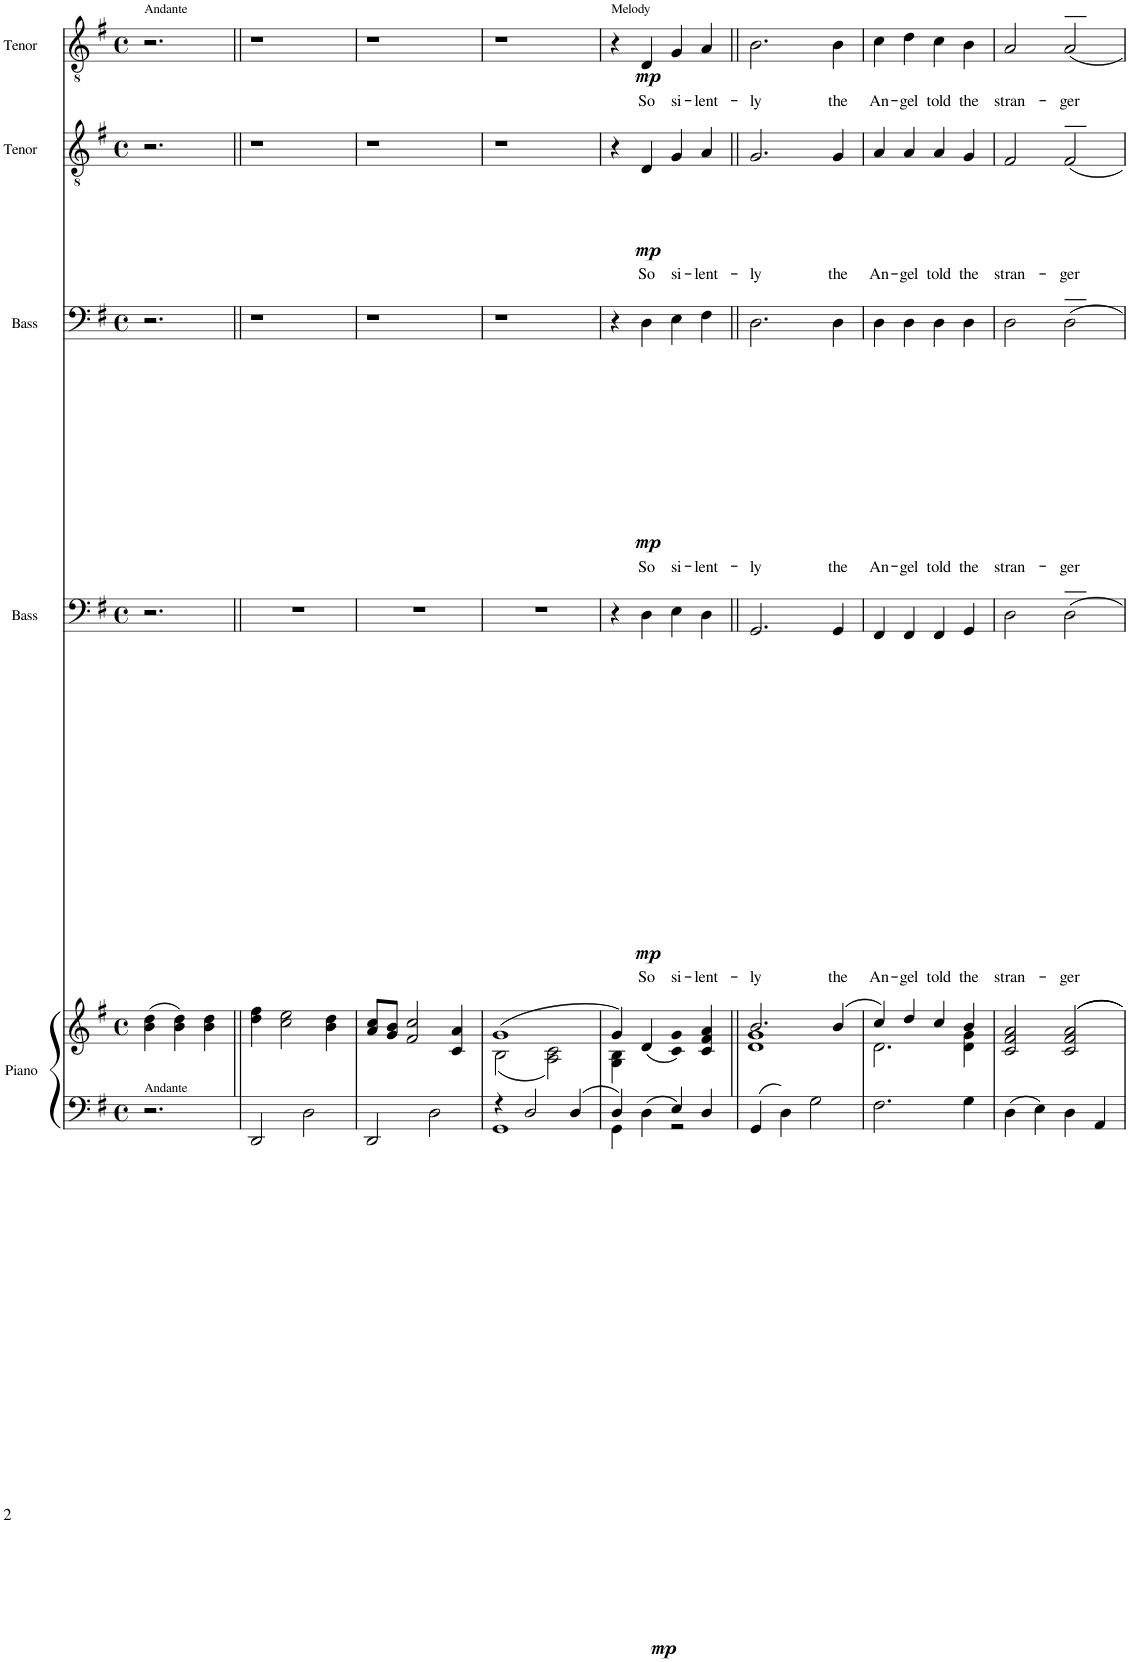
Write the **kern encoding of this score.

**kern	**kern	**dynam	**kern	**text	**dynam	**kern	**text	**dynam	**kern	**text	**dynam	**kern	**text	**dynam
*part5	*part5	*part5	*part4	*part4	*part4	*part3	*part3	*part3	*part2	*part2	*part2	*part1	*part1	*part1
*staff6	*staff5	*staff5/6	*staff4	*staff4	*staff4	*staff3	*staff3	*staff3	*staff2	*staff2	*staff2	*staff1	*staff1	*staff1
*I"Piano	*	*	*I"Bass	*	*	*I"Bass	*	*	*I"Tenor	*	*	*I"Tenor	*	*
*I'Pno.	*	*	*I'B.	*	*	*I'B.	*	*	*I'T.	*	*	*I'T.	*	*
*clefF4	*clefG2	*	*clefF4	*	*	*clefF4	*	*	*clefGv2	*	*	*clefGv2	*	*
*k[f#]	*k[f#]	*	*k[f#]	*	*	*k[f#]	*	*	*k[f#]	*	*	*k[f#]	*	*
*M4/4	*M4/4	*	*M4/4	*	*	*M4/4	*	*	*M4/4	*	*	*M4/4	*	*
*met(c)	*met(c)	*	*met(c)	*	*	*met(c)	*	*	*met(c)	*	*	*met(c)	*	*
=	=	=	=	=	=	=	=	=	=	=	=	=	=	=
!	!	!	!	!	!	!	!	!	!	!	!	!LO:TX:a:t=Andante	!	!
!LO:TX:a:t=Andante	!	!	!	!	!	!	!	!	!	!	!	!	!	!
2.r	(4b\ 4dd\	.	2.r	.	.	2.r	.	.	2.r	.	.	2.r	.	.
.	4b\ 4dd\)	.	.	.	.	.	.	.	.	.	.	.	.	.
.	4b\ 4dd\	.	.	.	.	.	.	.	.	.	.	.	.	.
=1||	=1||	=1||	=1||	=1||	=1||	=1||	=1||	=1||	=1||	=1||	=1||	=1||	=1||	=1||
2DD/	4dd\ 4ff#\	.	1r	.	.	1r	.	.	1r	.	.	1r	.	.
.	2cc\ 2ee\	.	.	.	.	.	.	.	.	.	.	.	.	.
2D\	.	.	.	.	.	.	.	.	.	.	.	.	.	.
.	4b\ 4dd\	.	.	.	.	.	.	.	.	.	.	.	.	.
=2	=2	=2	=2	=2	=2	=2	=2	=2	=2	=2	=2	=2	=2	=2
2DD/	8a/ 8cc/L	.	1r	.	.	1r	.	.	1r	.	.	1r	.	.
.	8g/ 8b/J	.	.	.	.	.	.	.	.	.	.	.	.	.
.	2f#/ 2cc/	.	.	.	.	.	.	.	.	.	.	.	.	.
2D\	.	.	.	.	.	.	.	.	.	.	.	.	.	.
.	4c/ 4a/	.	.	.	.	.	.	.	.	.	.	.	.	.
=3	=3	=3	=3	=3	=3	=3	=3	=3	=3	=3	=3	=3	=3	=3
*^	*^	*	*	*	*	*	*	*	*	*	*	*	*	*
4r	1GG	(1g	(2B\	.	1r	.	.	1r	.	.	1r	.	.	1r	.	.
2D/	.	.	.	.	.	.	.	.	.	.	.	.	.	.	.	.
.	.	.	2A\ 2c\)	.	.	.	.	.	.	.	.	.	.	.	.	.
4D/	.	.	.	.	.	.	.	.	.	.	.	.	.	.	.	.
=4	=4	=4	=4	=4	=4	=4	=4	=4	=4	=4	=4	=4	=4	=4	=4	=4
!	!	!	!	!	!	!	!	!	!	!	!	!	!	!LO:TX:a:t=Melody	!	!
4D/	4GG\	4g/)	4G\ 4B\	.	4r	.	.	4r	.	.	4r	.	.	4r	.	.
!	!	!	!	!LO:DY:b=2	!	!LO:LY:b	!LO:DY:b	!	!LO:LY:b	!LO:DY:b	!	!LO:LY:b	!LO:DY:b	!	!LO:LY:b	!LO:DY:b
4D\	4ryy	(4d/	4ryy	mp	4D\	So	mp	4D\	So	mp	4D/	So	mp	4D/	So	mp
!	!	!	!	!	!	!LO:LY:b	!	!	!LO:LY:b	!	!	!LO:LY:b	!	!	!LO:LY:b	!
4E/	2r	4c 4g)	2ryy	.	4E\	si-	.	4E\	si-	.	4G/	si-	.	4G/	si-	.
!	!	!	!	!	!	!LO:LY:b	!	!	!LO:LY:b	!	!	!LO:LY:b	!	!	!LO:LY:b	!
4D/	.	4c/ 4f#/ 4a/	.	.	4D\	-lent-	.	4F#\	-lent-	.	4A/	-lent-	.	4A/	-lent-	.
*v	*v	*	*	*	*	*	*	*	*	*	*	*	*	*	*	*
=5||	=5||	=5||	=5||	=5||	=5||	=5||	=5||	=5||	=5||	=5||	=5||	=5||	=5||	=5||	=5||
!	!	!	!	!	!LO:LY:b	!	!	!LO:LY:b	!	!	!LO:LY:b	!	!	!LO:LY:b	!
4GG/	2.b/	1d 1g	.	2.GG/	-ly	.	2.D\	-ly	.	2.G/	-ly	.	2.B\	-ly	.
4D\	.	.	.	.	.	.	.	.	.	.	.	.	.	.	.
2G\	.	.	.	.	.	.	.	.	.	.	.	.	.	.	.
!	!	!	!	!	!LO:LY:b	!	!	!LO:LY:b	!	!	!LO:LY:b	!	!	!LO:LY:b	!
.	(4b/	.	.	4GG/	the	.	4D\	the	.	4G/	the	.	4B\	the	.
=6	=6	=6	=6	=6	=6	=6	=6	=6	=6	=6	=6	=6	=6	=6	=6
!	!	!	!	!	!LO:LY:b	!	!	!LO:LY:b	!	!	!LO:LY:b	!	!	!LO:LY:b	!
2.F#\	4cc/)	2.d\	.	4FF#/	An-	.	4D\	An-	.	4A/	An-	.	4c\	An-	.
!	!	!	!	!	!LO:LY:b	!	!	!LO:LY:b	!	!	!LO:LY:b	!	!	!LO:LY:b	!
.	4dd/	.	.	4FF#/	-gel	.	4D\	-gel	.	4A/	-gel	.	4d\	-gel	.
!	!	!	!	!	!LO:LY:b	!	!	!LO:LY:b	!	!	!LO:LY:b	!	!	!LO:LY:b	!
.	4cc/	.	.	4FF#/	told	.	4D\	told	.	4A/	told	.	4c\	told	.
!	!	!	!	!	!LO:LY:b	!	!	!LO:LY:b	!	!	!LO:LY:b	!	!	!LO:LY:b	!
4G\	4b/	4d\ 4g\	.	4GG/	the	.	4D\	the	.	4G/	the	.	4B\	the	.
=7	=7	=7	=7	=7	=7	=7	=7	=7	=7	=7	=7	=7	=7	=7	=7
!	!	!	!	!	!LO:LY:b	!	!	!LO:LY:b	!	!	!LO:LY:b	!	!	!LO:LY:b	!
*	*v	*v	*	*	*	*	*	*	*	*	*	*	*	*	*
4D\	2c/ 2f#/ 2a/	.	2D\	stran-	.	2D\	stran-	.	2F#/	stran-	.	2A/	stran-	.
4E\	.	.	.	.	.	.	.	.	.	.	.	.	.	.
!	!	!	!	!LO:LY:b	!	!	!LO:LY:b	!	!	!LO:LY:b	!	!	!LO:LY:b	!
4D\	2c/ 2f#/ 2a/	.	2D\	-ger	.	2D\	-ger	.	2F#/	-ger	.	2A/	-ger	.
4AA/	.	.	.	.	.	.	.	.	.	.	.	.	.	.
=	=	=	=	=	=	=	=	=	=	=	=	=	=	=
*-	*-	*-	*-	*-	*-	*-	*-	*-	*-	*-	*-	*-	*-	*-
